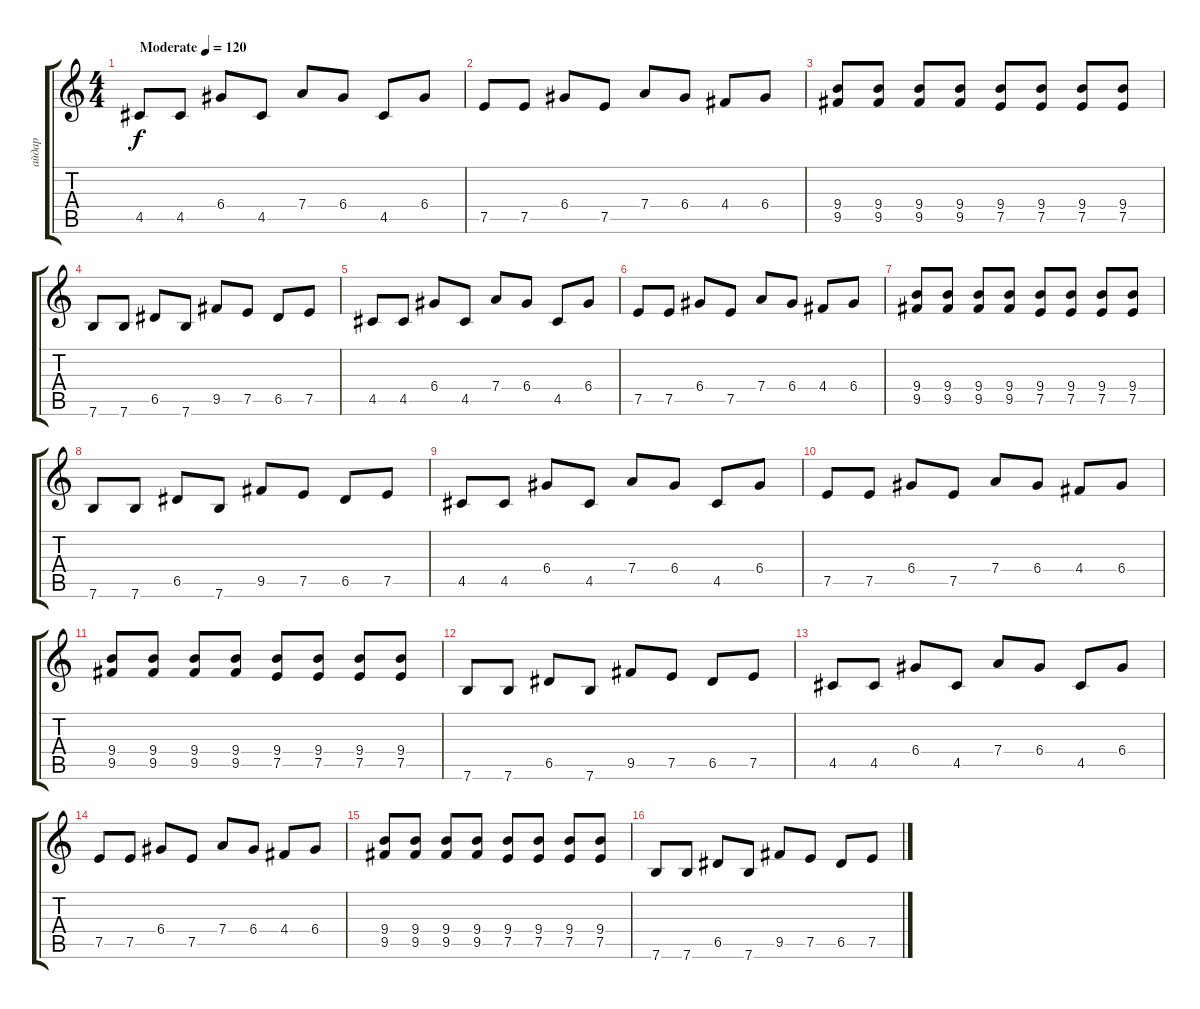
\track ("айдар" "айдар") {instrument distortionguitar}
\staff {score tabs}
\tuning (E4 B3 G3 D3 A2 E2) {hide}
\ts (4 4)
\tempo (120 "Moderate")
\clef g2
\ks c
4.5.8{dy f instrument distortionguitar} 4.5.8 6.4.8 4.5.8 7.4.8 6.4.8 4.5.8 6.4.8 |
7.5.8 7.5.8 6.4.8 7.5.8 7.4.8 6.4.8 4.4.8 6.4.8 |
(9.4 9.5).8 (9.4 9.5).8 (9.4 9.5).8 (9.4 9.5).8 (9.4 7.5).8 (9.4 7.5).8 (9.4 7.5).8 (9.4 7.5).8 |
7.6.8 7.6.8 6.5.8 7.6.8 9.5.8 7.5.8 6.5.8 7.5.8 |
4.5.8 4.5.8 6.4.8 4.5.8 7.4.8 6.4.8 4.5.8 6.4.8 |
7.5.8 7.5.8 6.4.8 7.5.8 7.4.8 6.4.8 4.4.8 6.4.8 |
(9.4 9.5).8 (9.4 9.5).8 (9.4 9.5).8 (9.4 9.5).8 (9.4 7.5).8 (9.4 7.5).8 (9.4 7.5).8 (9.4 7.5).8 |
7.6.8 7.6.8 6.5.8 7.6.8 9.5.8 7.5.8 6.5.8 7.5.8 |
4.5.8 4.5.8 6.4.8 4.5.8 7.4.8 6.4.8 4.5.8 6.4.8 |
7.5.8 7.5.8 6.4.8 7.5.8 7.4.8 6.4.8 4.4.8 6.4.8 |
(9.4 9.5).8 (9.4 9.5).8 (9.4 9.5).8 (9.4 9.5).8 (9.4 7.5).8 (9.4 7.5).8 (9.4 7.5).8 (9.4 7.5).8 |
7.6.8 7.6.8 6.5.8 7.6.8 9.5.8 7.5.8 6.5.8 7.5.8 |
4.5.8 4.5.8 6.4.8 4.5.8 7.4.8 6.4.8 4.5.8 6.4.8 |
7.5.8 7.5.8 6.4.8 7.5.8 7.4.8 6.4.8 4.4.8 6.4.8 |
(9.4 9.5).8 (9.4 9.5).8 (9.4 9.5).8 (9.4 9.5).8 (9.4 7.5).8 (9.4 7.5).8 (9.4 7.5).8 (9.4 7.5).8 |
7.6.8 7.6.8 6.5.8 7.6.8 9.5.8 7.5.8 6.5.8 7.5.8
